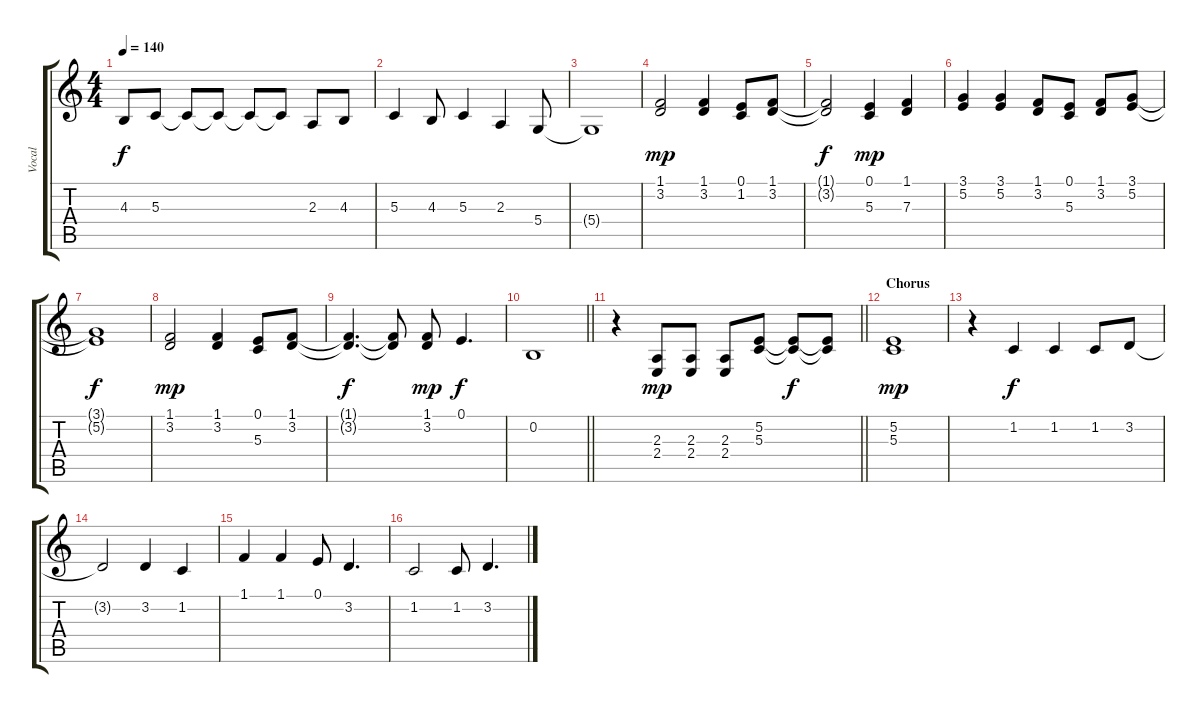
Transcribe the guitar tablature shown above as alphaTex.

\track ("Vocal" "Vocal") {instrument lead6voice}
\staff {score tabs}
\tuning (E4 B3 G3 D3 A2 E2) {hide}
\ts (4 4)
\tempo 140
\clef g2
\ks c
4.3{t}.8{dy f} 5.3.8 5.3{t}.8 5.3{t}.8 5.3{t}.8 5.3{t}.8 2.3.8 4.3.8 |
5.3.4 4.3.8 5.3.4 2.3.4 5.4.8 |
5.4{t}.1 |
(1.1 3.2).2{dy mp} (1.1 3.2).4 (0.1 1.2).8 (1.1 3.2).8 |
(1.1{t} 3.2{t}).2{dy f} (0.1 5.3).4{dy mp} (1.1 7.3).4 |
(3.1 5.2).4 (3.1 5.2).4 (1.1 3.2).8 (0.1 5.3).8 (1.1 3.2).8 (3.1 5.2).8 |
(3.1{t} 5.2{t}).1{dy f} |
(1.1 3.2).2{dy mp} (1.1 3.2).4 (0.1 5.3).8 (1.1 3.2).8 |
(1.1{t} 3.2{t}).4{d dy f} (1.1{t} 3.2{t}).8 (1.1 3.2).8{dy mp} 0.1.4{d dy f} |
\barLineRight lightlight
0.2.1 |
\barLineRight lightlight
r.4 (2.3 2.4).8{dy mp} (2.3 2.4).8 (2.3 2.4).8 (5.2 5.3).8 (5.2{t} 5.3{t}).8{dy f} (5.2{t} 5.3{t}).8 |
\section ("" "Chorus")
(5.2 5.3).1{dy mp} |
r.4 1.2.4{dy f} 1.2.4 1.2.8 3.2.8 |
3.2{t}.2 3.2.4 1.2.4 |
1.1.4 1.1.4 0.1.8 3.2.4{d} |
1.2.2 1.2.8 3.2.4{d}
